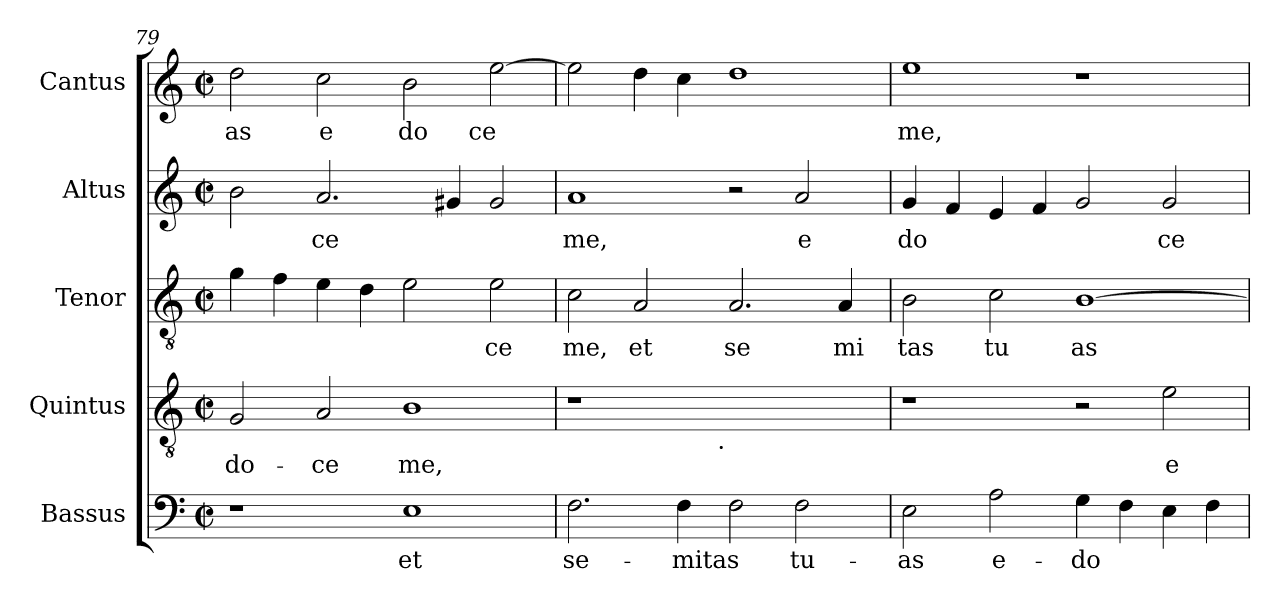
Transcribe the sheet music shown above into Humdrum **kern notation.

**kern	**text	**kern	**text	**kern	**text	**kern	**text	**kern	**text
*part5	*part5	*part4	*part4	*part3	*part3	*part2	*part2	*part1	*part1
*staff5	*staff5	*staff4	*staff4	*staff3	*staff3	*staff2	*staff2	*staff1	*staff1
*I"Bassus	*	*I"Quintus	*	*I"Tenor	*	*I"Altus	*	*I"Cantus	*
*clefF4	*	*clefGv2	*	*clefGv2	*	*clefG2	*	*clefG2	*
*k[]	*	*k[]	*	*k[]	*	*k[]	*	*k[]	*
*C:	*	*C:	*	*C:	*	*C:	*	*C:	*
*M2/2	*	*M2/2	*	*M2/2	*	*M2/2	*	*M2/2	*
*met(c|)	*	*met(c|)	*	*met(c|)	*	*met(c|)	*	*met(c|)	*
=79	=79	=79	=79	=79	=79	=79	=79	=79	=79
!	!	!	!LO:LY:b:cj	!	!LO:LY:b:cj	!	!LO:LY:b:cj	!	!LO:LY:b:cj
1r	.	2G/	-do-	4g\	.	2b\	--	2dd\	as
!	!	!	!	!	!LO:LY:b:cj	!	!	!	!
.	.	.	.	4f\	.	.	.	.	.
!	!	!	!LO:LY:b:cj	!	!LO:LY:b:cj	!	!LO:LY:b:cj	!	!LO:LY:b:cj
.	.	2A/	-ce	4e\	.	2.a/	-ce	2cc\	e
!	!	!	!	!	!LO:LY:b:cj	!	!	!	!
.	.	.	.	4d\	.	.	.	.	.
!	!LO:LY:b:cj	!	!LO:LY:b:cj	!	!LO:LY:b:cj	!	!	!	!LO:LY:b:cj
1E	et	1B	me,	2e\	.	.	.	2b\	do
!	!	!	!	!	!	!	!LO:LY:b:cj	!	!
.	.	.	.	.	.	4g#/	.	.	.
!	!	!	!	!	!LO:LY:b:cj	!	!LO:LY:b:cj	!	!LO:LY:b:cj
.	.	.	.	2e\	ce	2g#/	.	[>2ee\	ce
!!LO:PB:g=z
=80	=80	=80	=80	=80	=80	=80	=80	=80	=80
!	!LO:LY:b:cj	!	!	!	!LO:LY:b:cj	!	!LO:LY:b:cj	!	!LO:LY:b:cj
*	*	*^	*	*	*	*	*	*	*
2.F\	se-	1r	2ryy	.	2c\	me,	1a	me,	2ee\]	.
!	!	!	!	!	!	!LO:LY:b:cj	!	!	!	!LO:LY:b:cj
.	.	.	4...ryy	.	2A/	et	.	.	4dd\	.
!	!LO:LY:b:cj	!	!	!	!	!	!	!	!	!LO:LY:b:cj
4F\	-mitas	.	.	.	.	.	.	.	4cc\	.
!	!	!	!LO:TX:b:t=.	!	!	!	!	!	!	!
.	.	.	1ryy	.	.	.	.	.	.	.
!	!LO:LY:b:cj	!	!	!	!	!LO:LY:b:cj	!	!	!	!LO:LY:b:cj
2F\	.	1ryy	.	.	2.A/	se	2r	.	1dd	.
!	!LO:LY:b:cj	!	!	!	!	!	!	!LO:LY:b:cj	!	!
2F\	tu-	.	.	.	.	.	2a/	e	.	.
!	!	!	!	!	!	!LO:LY:b:cj	!	!	!	!
.	.	.	.	.	4A/	mi	.	.	.	.
.	.	.	32ryy	.	.	.	.	.	.	.
=81	=81	=81	=81	=81	=81	=81	=81	=81	=81	=81
!	!LO:LY:b:cj	!	!	!	!	!LO:LY:b:cj	!	!LO:LY:b:cj	!	!LO:LY:b:cj
*	*	*v	*v	*	*	*	*	*	*	*
2E\	-as	1r	.	2B\	tas	4g/	do	1ee	me,
!	!	!	!	!	!	!	!LO:LY:b:cj	!	!
.	.	.	.	.	.	4f/	.	.	.
!	!LO:LY:b:cj	!	!	!	!LO:LY:b:cj	!	!LO:LY:b:cj	!	!
2A\	e-	.	.	2c\	tu	4e/	.	.	.
!	!	!	!	!	!	!	!LO:LY:b:cj	!	!
.	.	.	.	.	.	4f/	.	.	.
!	!LO:LY:b:cj	!	!	!	!LO:LY:b:cj	!	!LO:LY:b:cj	!	!
4G\	-do-	2r	.	[>1B	as	2g/	.	1r	.
!	!LO:LY:b:cj	!	!	!	!	!	!	!	!
4F\	--	.	.	.	.	.	.	.	.
!	!LO:LY:b:cj	!	!LO:LY:b:cj	!	!	!	!LO:LY:b:cj	!	!
4E\	--	2e\	e	.	.	2g/	ce	.	.
!	!LO:LY:b:cj	!	!	!	!	!	!	!	!
4F\	--	.	.	.	.	.	.	.	.
=	=	=	=	=	=	=	=	=	=
*-	*-	*-	*-	*-	*-	*-	*-	*-	*-
